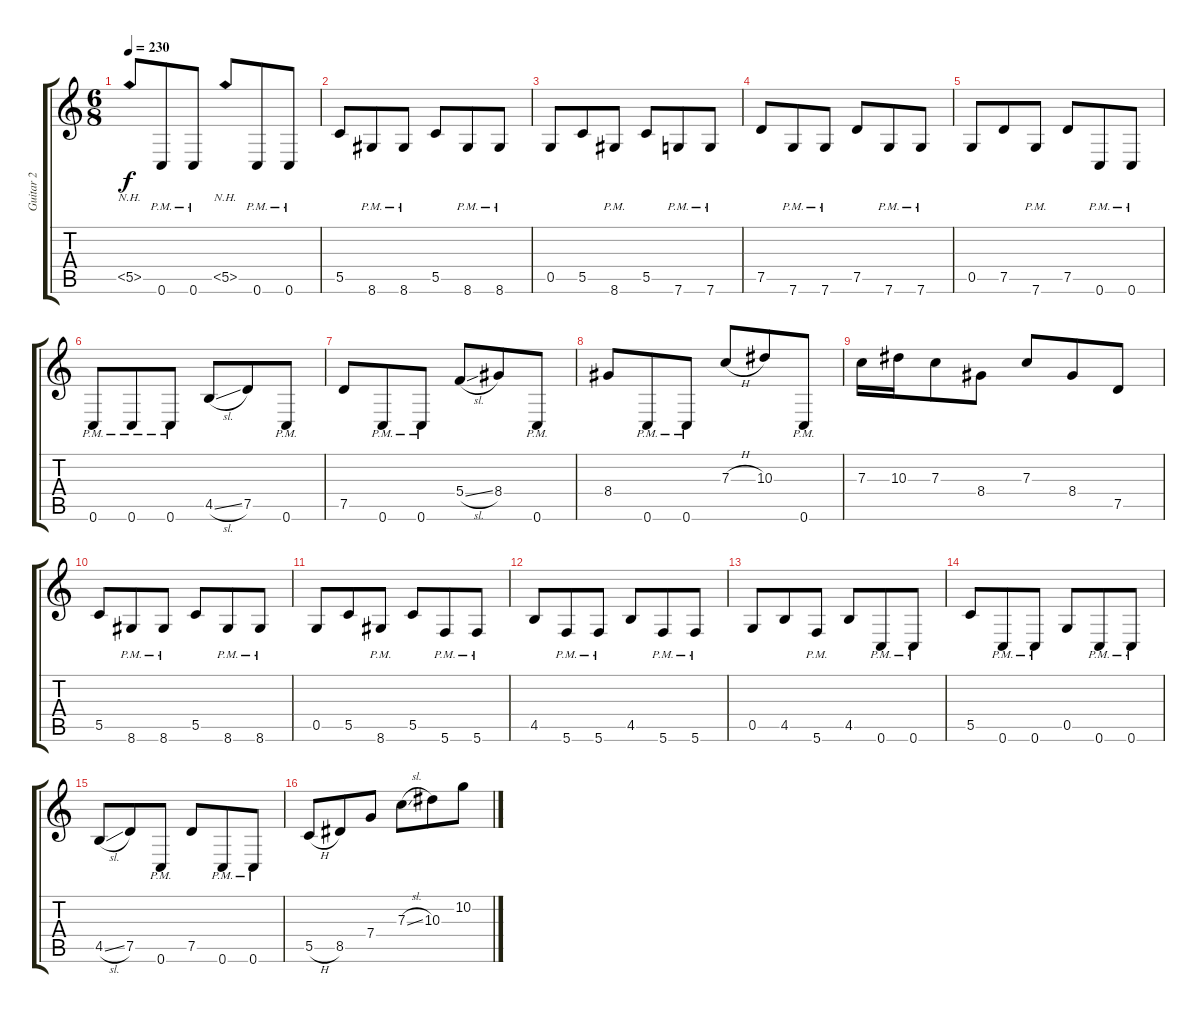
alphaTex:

\track ("Guitar 2" "Guitar 2") {instrument overdrivenguitar}
\staff {score tabs}
\tuning (D4 A3 F3 C3 G2 C2) {hide}
\ts (6 8)
\tempo 230
\clef g2
\ks c
5.5{nh}.8{dy f} 0.6{pm}.8 0.6{pm}.8 5.5{nh}.8 0.6{pm}.8 0.6{pm}.8 |
5.5.8 8.6{pm}.8 8.6{pm}.8 5.5.8 8.6{pm}.8 8.6{pm}.8 |
0.5.8 5.5.8 8.6{pm}.8 5.5.8 7.6{pm}.8 7.6{pm}.8 |
7.5.8 7.6{pm}.8 7.6{pm}.8 7.5.8 7.6{pm}.8 7.6{pm}.8 |
0.5.8 7.5.8 7.6{pm}.8 7.5.8 0.6{pm}.8 0.6{pm}.8 |
0.6{pm}.8 0.6{pm}.8 0.6{pm}.8 4.5{sl}.8 7.5.8 0.6{pm}.8 |
7.5.8 0.6{pm}.8 0.6{pm}.8 5.4{sl}.8 8.4.8 0.6{pm}.8 |
8.4.8 0.6{pm}.8 0.6{pm}.8 7.3{h}.8 10.3.8 0.6{pm}.8 |
7.3.16 10.3.16 7.3.8 8.4.8 7.3.8 8.4.8 7.5.8 |
5.5.8 8.6{pm}.8 8.6{pm}.8 5.5.8 8.6{pm}.8 8.6{pm}.8 |
0.5.8 5.5.8 8.6{pm}.8 5.5.8 5.6{pm}.8 5.6{pm}.8 |
4.5.8 5.6{pm}.8 5.6{pm}.8 4.5.8 5.6{pm}.8 5.6{pm}.8 |
0.5.8 4.5.8 5.6{pm}.8 4.5.8 0.6{pm}.8 0.6{pm}.8 |
5.5.8 0.6{pm}.8 0.6{pm}.8 0.5.8 0.6{pm}.8 0.6{pm}.8 |
4.5{sl}.8 7.5.8 0.6{pm}.8 7.5.8 0.6{pm}.8 0.6{pm}.8 |
5.5{h}.8 8.5.8 7.4.8 7.3{sl}.8 10.3.8 10.2.8
